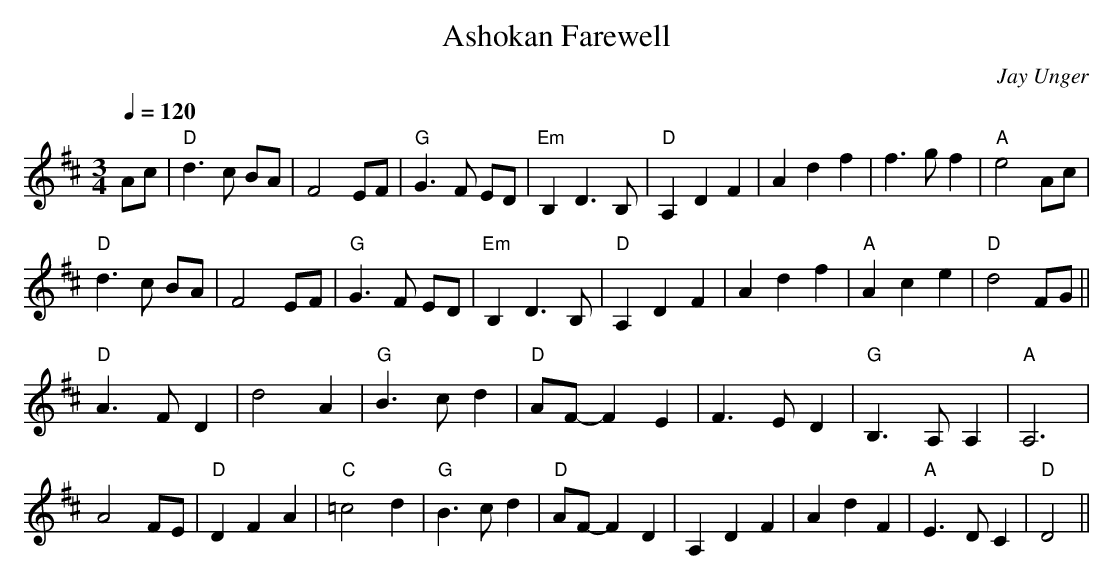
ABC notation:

X:1
T:Ashokan Farewell
M:3/4
L:1/8
Q:1/4=120
C:Jay Unger
K:D
Ac|"D"d3c BA| F4EF| "G"G3F ED| "Em"B,2D3B,|
 "D"A,2D2F2| A2d2f2| f3gf2| "A"e4Ac|!
"D"d3c BA| F4EF| "G"G3F ED| "Em"B,2D3B,| "D"A,2D2F2| \
A2d2f2| "A"A2c2e2|"D"d4FG||!
"D"A3FD2| d4A2| "G"B3cd2| "D"AF-F2E2| F3ED2|
"G"B,3A,A,2| "A"A,6|!
A4FE| "D"D2F2A2| "C"=c4d2| "G"B3cd2| "D"AF-F2D2|
A,2D2F2| A2d2F2| "A"E3DC2| "D"D4||
